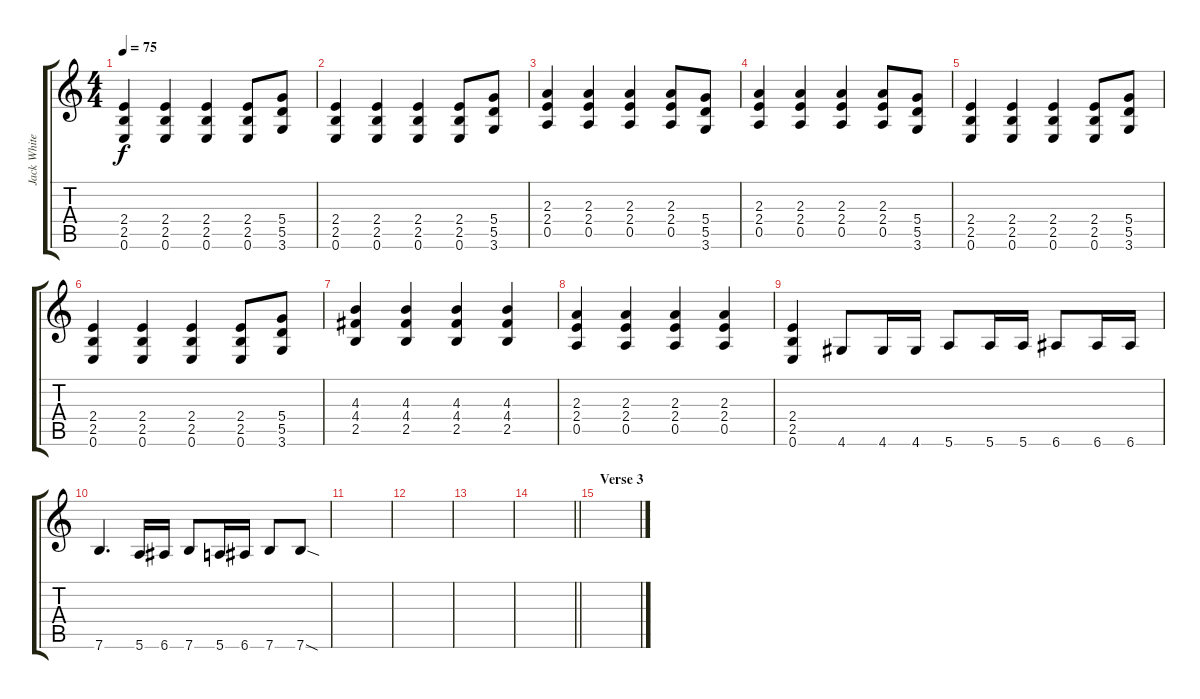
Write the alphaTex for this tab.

\track ("Jack White" "Jack White") {instrument distortionguitar}
\staff {score tabs}
\tuning (E4 B3 G3 D3 A2 E2) {hide}
\ts (4 4)
\tempo 75
\clef g2
\ks c
(2.4 2.5 0.6).4{dy f} (2.4 2.5 0.6).4 (2.4 2.5 0.6).4 (2.4 2.5 0.6).8 (5.4 5.5 3.6).8 |
(2.4 2.5 0.6).4 (2.4 2.5 0.6).4 (2.4 2.5 0.6).4 (2.4 2.5 0.6).8 (5.4 5.5 3.6).8 |
(2.3 2.4 0.5).4 (2.3 2.4 0.5).4 (2.3 2.4 0.5).4 (2.3 2.4 0.5).8 (5.4 5.5 3.6).8 |
(2.3 2.4 0.5).4 (2.3 2.4 0.5).4 (2.3 2.4 0.5).4 (2.3 2.4 0.5).8 (5.4 5.5 3.6).8 |
(2.4 2.5 0.6).4 (2.4 2.5 0.6).4 (2.4 2.5 0.6).4 (2.4 2.5 0.6).8 (5.4 5.5 3.6).8 |
(2.4 2.5 0.6).4 (2.4 2.5 0.6).4 (2.4 2.5 0.6).4 (2.4 2.5 0.6).8 (5.4 5.5 3.6).8 |
(4.3 4.4 2.5).4 (4.3 4.4 2.5).4 (4.3 4.4 2.5).4 (4.3 4.4 2.5).4 |
(2.3 2.4 0.5).4 (2.3 2.4 0.5).4 (2.3 2.4 0.5).4 (2.3 2.4 0.5).4 |
(2.4 2.5 0.6).4 4.6.8 4.6.16 4.6.16 5.6.8 5.6.16 5.6.16 6.6.8 6.6.16 6.6.16 |
7.6.4{d} 5.6.16 6.6.16 7.6.8 5.6.16 6.6.16 7.6.8 7.6{sod}.8 |
|
|
|
\barLineRight lightlight
|
\section ("" "Verse 3")
